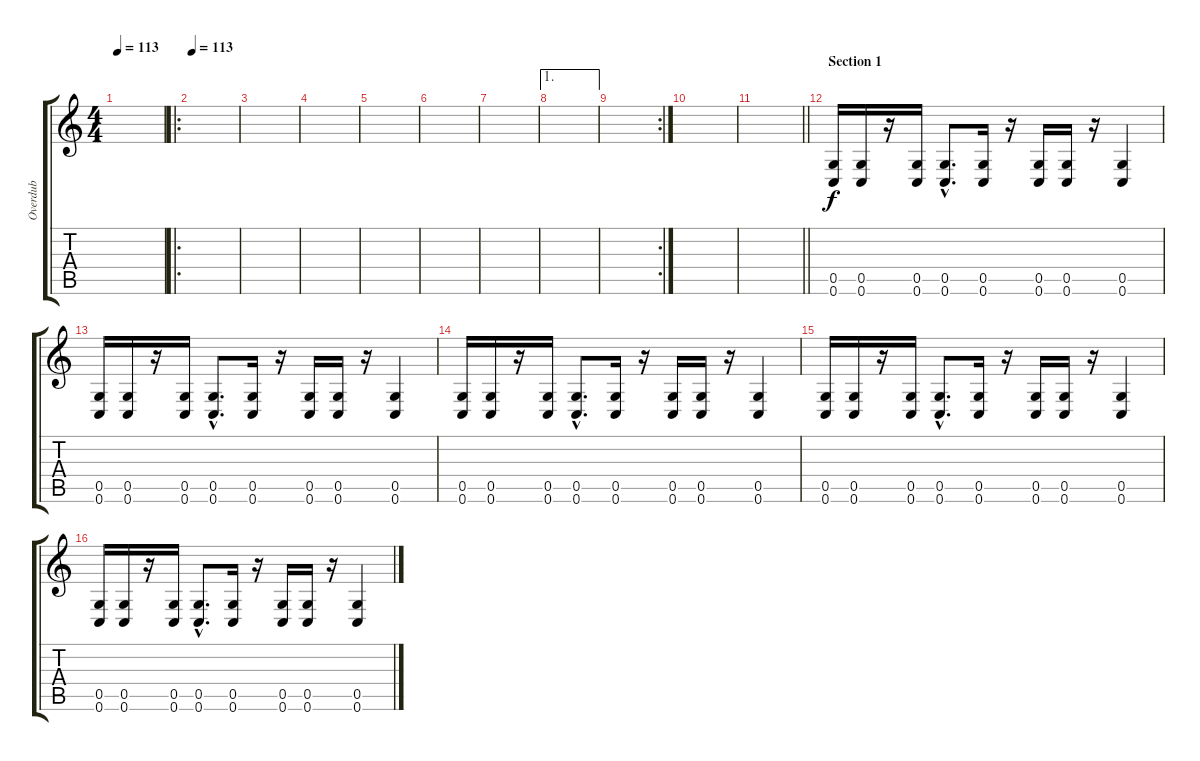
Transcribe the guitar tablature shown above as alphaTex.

\track ("Overdub" "Overdub") {instrument overdrivenguitar}
\staff {score tabs}
\tuning (D4 A3 F3 C3 G2 C2) {hide}
\ts (4 4)
\tempo 113
\clef g2
\ks c
|
\ro
\tempo 113
|
|
|
|
|
|
\ae 1
|
\rc 2
|
|
\barLineRight lightlight
|
\section ("" "Section 1")
(0.5 0.6).16 (0.5 0.6).16 r.16 (0.5 0.6).16 (0.5{hac} 0.6{hac}).8{d} (0.5 0.6).16 r.16 (0.5 0.6).16 (0.5 0.6).16 r.16 (0.5 0.6).4 |
(0.5 0.6).16 (0.5 0.6).16 r.16 (0.5 0.6).16 (0.5{hac} 0.6{hac}).8{d} (0.5 0.6).16 r.16 (0.5 0.6).16 (0.5 0.6).16 r.16 (0.5 0.6).4 |
(0.5 0.6).16 (0.5 0.6).16 r.16 (0.5 0.6).16 (0.5{hac} 0.6{hac}).8{d} (0.5 0.6).16 r.16 (0.5 0.6).16 (0.5 0.6).16 r.16 (0.5 0.6).4 |
(0.5 0.6).16 (0.5 0.6).16 r.16 (0.5 0.6).16 (0.5{hac} 0.6{hac}).8{d} (0.5 0.6).16 r.16 (0.5 0.6).16 (0.5 0.6).16 r.16 (0.5 0.6).4 |
(0.5 0.6).16 (0.5 0.6).16 r.16 (0.5 0.6).16 (0.5{hac} 0.6{hac}).8{d} (0.5 0.6).16 r.16 (0.5 0.6).16 (0.5 0.6).16 r.16 (0.5 0.6).4
